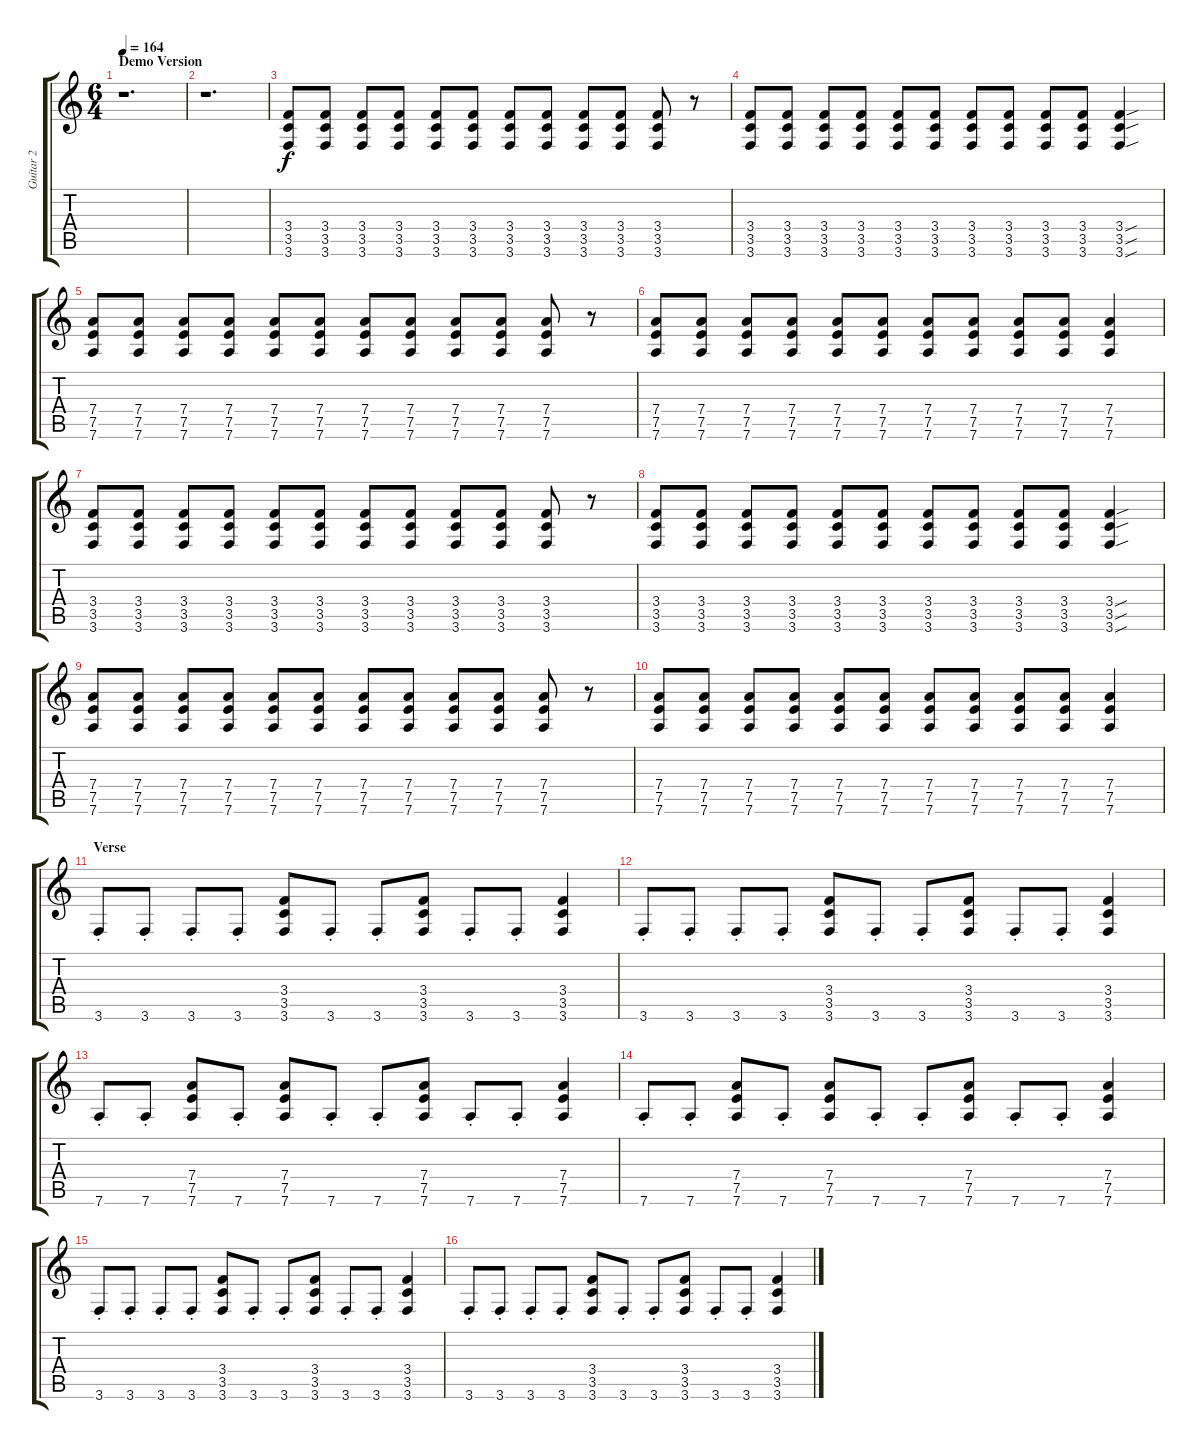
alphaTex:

\track ("Guitar 2" "Guitar 2") {instrument distortionguitar}
\staff {score tabs}
\tuning (E4 B3 G3 D3 A2 D2) {hide}
\ts (6 4)
\section ("" "Demo Version")
\tempo 164
\tempo 157
\tempo 164
\clef g2
\ks c
r.1{d dy f volume 11 instrument distortionguitar} |
r.1{d} |
(3.4 3.5 3.6).8 (3.4 3.5 3.6).8 (3.4 3.5 3.6).8 (3.4 3.5 3.6).8 (3.4 3.5 3.6).8 (3.4 3.5 3.6).8 (3.4 3.5 3.6).8 (3.4 3.5 3.6).8 (3.4 3.5 3.6).8 (3.4 3.5 3.6).8 (3.4 3.5 3.6).8 r.8 |
(3.4 3.5 3.6).8 (3.4 3.5 3.6).8 (3.4 3.5 3.6).8 (3.4 3.5 3.6).8 (3.4 3.5 3.6).8 (3.4 3.5 3.6).8 (3.4 3.5 3.6).8 (3.4 3.5 3.6).8 (3.4 3.5 3.6).8 (3.4 3.5 3.6).8 (3.4{sou} 3.5{sou} 3.6{sou}).4 |
(7.4 7.5 7.6).8 (7.4 7.5 7.6).8 (7.4 7.5 7.6).8 (7.4 7.5 7.6).8 (7.4 7.5 7.6).8 (7.4 7.5 7.6).8 (7.4 7.5 7.6).8 (7.4 7.5 7.6).8 (7.4 7.5 7.6).8 (7.4 7.5 7.6).8 (7.4 7.5 7.6).8 r.8 |
(7.4 7.5 7.6).8 (7.4 7.5 7.6).8 (7.4 7.5 7.6).8 (7.4 7.5 7.6).8 (7.4 7.5 7.6).8 (7.4 7.5 7.6).8 (7.4 7.5 7.6).8 (7.4 7.5 7.6).8 (7.4 7.5 7.6).8 (7.4 7.5 7.6).8 (7.4 7.5 7.6).4 |
(3.4 3.5 3.6).8 (3.4 3.5 3.6).8 (3.4 3.5 3.6).8 (3.4 3.5 3.6).8 (3.4 3.5 3.6).8 (3.4 3.5 3.6).8 (3.4 3.5 3.6).8 (3.4 3.5 3.6).8 (3.4 3.5 3.6).8 (3.4 3.5 3.6).8 (3.4 3.5 3.6).8 r.8 |
(3.4 3.5 3.6).8 (3.4 3.5 3.6).8 (3.4 3.5 3.6).8 (3.4 3.5 3.6).8 (3.4 3.5 3.6).8 (3.4 3.5 3.6).8 (3.4 3.5 3.6).8 (3.4 3.5 3.6).8 (3.4 3.5 3.6).8 (3.4 3.5 3.6).8 (3.4{sou} 3.5{sou} 3.6{sou}).4 |
(7.4 7.5 7.6).8 (7.4 7.5 7.6).8 (7.4 7.5 7.6).8 (7.4 7.5 7.6).8 (7.4 7.5 7.6).8 (7.4 7.5 7.6).8 (7.4 7.5 7.6).8 (7.4 7.5 7.6).8 (7.4 7.5 7.6).8 (7.4 7.5 7.6).8 (7.4 7.5 7.6).8 r.8 |
(7.4 7.5 7.6).8 (7.4 7.5 7.6).8 (7.4 7.5 7.6).8 (7.4 7.5 7.6).8 (7.4 7.5 7.6).8 (7.4 7.5 7.6).8 (7.4 7.5 7.6).8 (7.4 7.5 7.6).8 (7.4 7.5 7.6).8 (7.4 7.5 7.6).8 (7.4 7.5 7.6).4 |
\section ("" "Verse")
3.6{st}.8 3.6{st}.8 3.6{st}.8 3.6{st}.8 (3.4 3.5 3.6).8 3.6{st}.8 3.6{st}.8 (3.4 3.5 3.6).8 3.6{st}.8 3.6{st}.8 (3.4 3.5 3.6).4 |
3.6{st}.8 3.6{st}.8 3.6{st}.8 3.6{st}.8 (3.4 3.5 3.6).8 3.6{st}.8 3.6{st}.8 (3.4 3.5 3.6).8 3.6{st}.8 3.6{st}.8 (3.4 3.5 3.6).4 |
7.6{st}.8 7.6{st}.8 (7.4 7.5 7.6).8 7.6{st}.8 (7.4 7.5 7.6).8 7.6{st}.8 7.6{st}.8 (7.4 7.5 7.6).8 7.6{st}.8 7.6{st}.8 (7.4 7.5 7.6).4 |
7.6{st}.8 7.6{st}.8 (7.4 7.5 7.6).8 7.6{st}.8 (7.4 7.5 7.6).8 7.6{st}.8 7.6{st}.8 (7.4 7.5 7.6).8 7.6{st}.8 7.6{st}.8 (7.4 7.5 7.6).4 |
3.6{st}.8 3.6{st}.8 3.6{st}.8 3.6{st}.8 (3.4 3.5 3.6).8 3.6{st}.8 3.6{st}.8 (3.4 3.5 3.6).8 3.6{st}.8 3.6{st}.8 (3.4 3.5 3.6).4 |
3.6{st}.8 3.6{st}.8 3.6{st}.8 3.6{st}.8 (3.4 3.5 3.6).8 3.6{st}.8 3.6{st}.8 (3.4 3.5 3.6).8 3.6{st}.8 3.6{st}.8 (3.4 3.5 3.6).4
